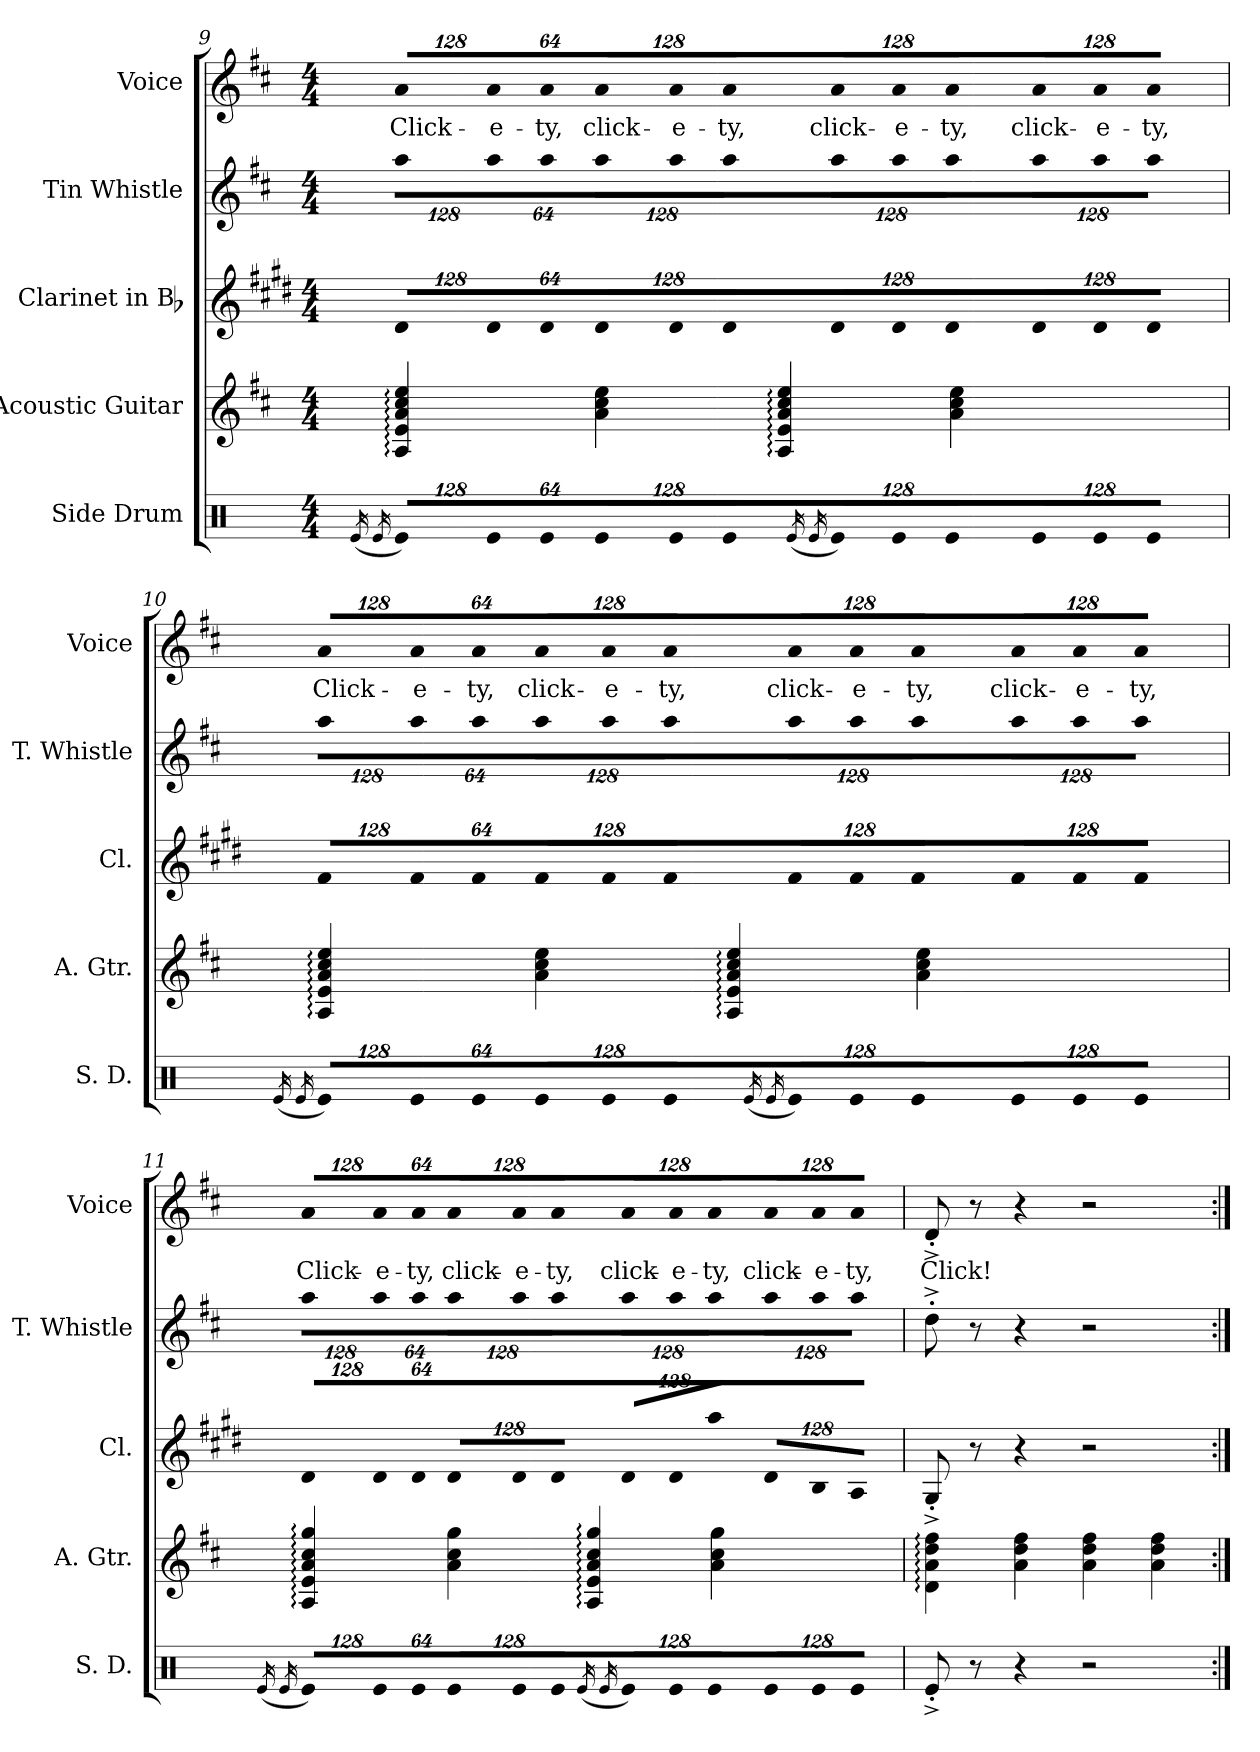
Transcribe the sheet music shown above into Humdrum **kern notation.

**kern	**kern	**kern	**kern	**kern	**text
*part5	*part4	*part3	*part2	*part1	*part1
*staff5	*staff4	*staff3	*staff2	*staff1	*staff1
*I"Side Drum	*I"Acoustic Guitar	*I"Clarinet in Bb	*I"Tin Whistle	*I"Voice	*
*I'S. D.	*I'A. Gtr.	*I'Cl.	*I'T. Whistle	*I'Voice	*
*clefX	*clefG2	*clefG2	*clefG2	*clefG2	*
*	*ITrd7c12	*ITrd1c2	*ITrd-7c-12	*	*
*k[]	*k[f#c#]	*k[f#c#]	*k[f#c#]	*k[f#c#]	*
*C:	*D:	*D:	*D:	*D:	*
*M4/4	*M4/4	*M4/4	*M4/4	*M4/4	*
=9	=9	=9	=9	=9	=9
(16qRei/	.	.	.	.	.
16qRei/	.	.	.	.	.
*Xbrackettup	*	*	*	*	*
!LO:N:vis=8	!	!	!	!	!
*	*	*Xbrackettup	*	*	*
!	!	!LO:N:vis=8	!	!	!
*	*	*	*Xbrackettup	*	*
!	!	!	!LO:N:vis=8	!	!
*	*	*	*	*Xbrackettup	*
!	!	!	!	!LO:N:vis=8	!
!	!	!	!	!	!LO:LY:b:color=#000000
1024%85Rei/L)	4AAi/: 4Ei: 4Ai: 4c#i: 4ei:	1024%85c#i/L	1024%85aaai\L	1024%85ai/L	Click-
!LO:N:vis=8	!	!LO:N:vis=8	!LO:N:vis=8	!LO:N:vis=8	!
!	!	!	!	!	!LO:LY:b:color=#000000
1024%85Rei/	.	1024%85c#i/	1024%85aaai\	1024%85ai/	-e-
!LO:N:vis=8	!	!LO:N:vis=8	!LO:N:vis=8	!LO:N:vis=8	!
!	!	!	!	!	!LO:LY:b:color=#000000
512%43Rei/J	.	512%43c#i/J	512%43aaai\J	512%43ai/J	-ty,
!LO:N:vis=8	!	!LO:N:vis=8	!LO:N:vis=8	!LO:N:vis=8	!
!	!	!	!	!	!LO:LY:b:color=#000000
1024%85Rei/L	4Ai\ 4c#i 4ei	1024%85c#i/L	1024%85aaai\L	1024%85ai/L	click-
!LO:N:vis=8	!	!LO:N:vis=8	!LO:N:vis=8	!LO:N:vis=8	!
!	!	!	!	!	!LO:LY:b:color=#000000
1024%85Rei/	.	1024%85c#i/	1024%85aaai\	1024%85ai/	-e-
!LO:N:vis=8	!	!LO:N:vis=8	!LO:N:vis=8	!LO:N:vis=8	!
!	!	!	!	!	!LO:LY:b:color=#000000
512%43Rei/J	.	512%43c#i/J	512%43aaai\J	512%43ai/J	-ty,
(16qRei/	.	.	.	.	.
16qRei/	.	.	.	.	.
!LO:N:vis=8	!	!LO:N:vis=8	!LO:N:vis=8	!LO:N:vis=8	!
!	!	!	!	!	!LO:LY:b:color=#000000
1024%85Rei/L)	4AAi/: 4Ei: 4Ai: 4c#i: 4ei:	1024%85c#i/L	1024%85aaai\L	1024%85ai/L	click-
!LO:N:vis=8	!	!LO:N:vis=8	!LO:N:vis=8	!LO:N:vis=8	!
!	!	!	!	!	!LO:LY:b:color=#000000
1024%85Rei/	.	1024%85c#i/	1024%85aaai\	1024%85ai/	-e-
!LO:N:vis=8	!	!LO:N:vis=8	!LO:N:vis=8	!LO:N:vis=8	!
!	!	!	!	!	!LO:LY:b:color=#000000
512%43Rei/J	.	512%43c#i/J	512%43aaai\J	512%43ai/J	-ty,
!LO:N:vis=8	!	!LO:N:vis=8	!LO:N:vis=8	!LO:N:vis=8	!
!	!	!	!	!	!LO:LY:b:color=#000000
1024%85Rei/L	4Ai\ 4c#i 4ei	1024%85c#i/L	1024%85aaai\L	1024%85ai/L	click-
!LO:N:vis=8	!	!LO:N:vis=8	!LO:N:vis=8	!LO:N:vis=8	!
!	!	!	!	!	!LO:LY:b:color=#000000
1024%85Rei/	.	1024%85c#i/	1024%85aaai\	1024%85ai/	-e-
!LO:N:vis=8	!	!LO:N:vis=8	!LO:N:vis=8	!LO:N:vis=8	!
!	!	!	!	!	!LO:LY:b:color=#000000
512%43Rei/J	.	512%43c#i/J	512%43aaai\J	512%43ai/J	-ty,
!!LO:PB:g=z
=10	=10	=10	=10	=10	=10
(16qRei/	.	.	.	.	.
16qRei/	.	.	.	.	.
!LO:N:vis=8	!	!LO:N:vis=8	!LO:N:vis=8	!LO:N:vis=8	!
!	!	!	!	!	!LO:LY:b:color=#000000
1024%85Rei/L)	4AAi/: 4Ei: 4Ai: 4c#i: 4ei:	1024%85ei/L	1024%85aaai\L	1024%85ai/L	Click-
!LO:N:vis=8	!	!LO:N:vis=8	!LO:N:vis=8	!LO:N:vis=8	!
!	!	!	!	!	!LO:LY:b:color=#000000
1024%85Rei/	.	1024%85ei/	1024%85aaai\	1024%85ai/	-e-
!LO:N:vis=8	!	!LO:N:vis=8	!LO:N:vis=8	!LO:N:vis=8	!
!	!	!	!	!	!LO:LY:b:color=#000000
512%43Rei/J	.	512%43ei/J	512%43aaai\J	512%43ai/J	-ty,
!LO:N:vis=8	!	!LO:N:vis=8	!LO:N:vis=8	!LO:N:vis=8	!
!	!	!	!	!	!LO:LY:b:color=#000000
1024%85Rei/L	4Ai\ 4c#i 4ei	1024%85ei/L	1024%85aaai\L	1024%85ai/L	click-
!LO:N:vis=8	!	!LO:N:vis=8	!LO:N:vis=8	!LO:N:vis=8	!
!	!	!	!	!	!LO:LY:b:color=#000000
1024%85Rei/	.	1024%85ei/	1024%85aaai\	1024%85ai/	-e-
!LO:N:vis=8	!	!LO:N:vis=8	!LO:N:vis=8	!LO:N:vis=8	!
!	!	!	!	!	!LO:LY:b:color=#000000
512%43Rei/J	.	512%43ei/J	512%43aaai\J	512%43ai/J	-ty,
(16qRei/	.	.	.	.	.
16qRei/	.	.	.	.	.
!LO:N:vis=8	!	!LO:N:vis=8	!LO:N:vis=8	!LO:N:vis=8	!
!	!	!	!	!	!LO:LY:b:color=#000000
1024%85Rei/L)	4AAi/: 4Ei: 4Ai: 4c#i: 4ei:	1024%85ei/L	1024%85aaai\L	1024%85ai/L	click-
!LO:N:vis=8	!	!LO:N:vis=8	!LO:N:vis=8	!LO:N:vis=8	!
!	!	!	!	!	!LO:LY:b:color=#000000
1024%85Rei/	.	1024%85ei/	1024%85aaai\	1024%85ai/	-e-
!LO:N:vis=8	!	!LO:N:vis=8	!LO:N:vis=8	!LO:N:vis=8	!
!	!	!	!	!	!LO:LY:b:color=#000000
512%43Rei/J	.	512%43ei/J	512%43aaai\J	512%43ai/J	-ty,
!LO:N:vis=8	!	!LO:N:vis=8	!LO:N:vis=8	!LO:N:vis=8	!
!	!	!	!	!	!LO:LY:b:color=#000000
1024%85Rei/L	4Ai\ 4c#i 4ei	1024%85ei/L	1024%85aaai\L	1024%85ai/L	click-
!LO:N:vis=8	!	!LO:N:vis=8	!LO:N:vis=8	!LO:N:vis=8	!
!	!	!	!	!	!LO:LY:b:color=#000000
1024%85Rei/	.	1024%85ei/	1024%85aaai\	1024%85ai/	-e-
!LO:N:vis=8	!	!LO:N:vis=8	!LO:N:vis=8	!LO:N:vis=8	!
!	!	!	!	!	!LO:LY:b:color=#000000
512%43Rei/J	.	512%43ei/J	512%43aaai\J	512%43ai/J	-ty,
!!LO:LB:g=z
=11	=11	=11	=11	=11	=11
(16qRei/	.	.	.	.	.
16qRei/	.	.	.	.	.
!LO:N:vis=8	!	!LO:N:vis=8	!LO:N:vis=8	!LO:N:vis=8	!
!	!	!	!	!	!LO:LY:b:color=#000000
1024%85Rei/L)	4AAi/: 4Ei: 4Ai: 4c#i: 4gi:	1024%85c#i/L	1024%85aaai\L	1024%85ai/L	Click-
!LO:N:vis=8	!	!LO:N:vis=8	!LO:N:vis=8	!LO:N:vis=8	!
!	!	!	!	!	!LO:LY:b:color=#000000
1024%85Rei/	.	1024%85c#i/	1024%85aaai\	1024%85ai/	-e-
!LO:N:vis=8	!	!LO:N:vis=8	!LO:N:vis=8	!LO:N:vis=8	!
!	!	!	!	!	!LO:LY:b:color=#000000
512%43Rei/J	.	512%43c#i/J	512%43aaai\J	512%43ai/J	-ty,
!LO:N:vis=8	!	!LO:N:vis=8	!LO:N:vis=8	!LO:N:vis=8	!
!	!	!	!	!	!LO:LY:b:color=#000000
1024%85Rei/L	4Ai\ 4c#i 4gi	1024%85c#i/L	1024%85aaai\L	1024%85ai/L	click-
!LO:N:vis=8	!	!LO:N:vis=8	!LO:N:vis=8	!LO:N:vis=8	!
!	!	!	!	!	!LO:LY:b:color=#000000
1024%85Rei/	.	1024%85c#i/	1024%85aaai\	1024%85ai/	-e-
!LO:N:vis=8	!	!LO:N:vis=8	!LO:N:vis=8	!LO:N:vis=8	!
!	!	!	!	!	!LO:LY:b:color=#000000
512%43Rei/J	.	512%43c#i/J	512%43aaai\J	512%43ai/J	-ty,
(16qRei/	.	.	.	.	.
16qRei/	.	.	.	.	.
!LO:N:vis=8	!	!LO:N:vis=8	!LO:N:vis=8	!LO:N:vis=8	!
!	!	!	!	!	!LO:LY:b:color=#000000
1024%85Rei/L)	4AAi/: 4Ei: 4Ai: 4c#i: 4gi:	1024%85c#i/L	1024%85aaai\L	1024%85ai/L	click-
!LO:N:vis=8	!	!LO:N:vis=8	!LO:N:vis=8	!LO:N:vis=8	!
!	!	!	!	!	!LO:LY:b:color=#000000
1024%85Rei/	.	1024%85c#i/	1024%85aaai\	1024%85ai/	-e-
!LO:N:vis=8	!	!LO:N:vis=8	!LO:N:vis=8	!LO:N:vis=8	!
!	!	!	!	!	!LO:LY:b:color=#000000
512%43Rei/J	.	512%43ggi/J	512%43aaai\J	512%43ai/J	-ty,
!LO:N:vis=8	!	!LO:N:vis=8	!LO:N:vis=8	!LO:N:vis=8	!
!	!	!	!	!	!LO:LY:b:color=#000000
1024%85Rei/L	4Ai\ 4c#i 4gi	1024%85c#i/L	1024%85aaai\L	1024%85ai/L	click-
!LO:N:vis=8	!	!LO:N:vis=8	!LO:N:vis=8	!LO:N:vis=8	!
!	!	!	!	!	!LO:LY:b:color=#000000
1024%85Rei/	.	1024%85Ai/	1024%85aaai\	1024%85ai/	-e-
!LO:N:vis=8	!	!LO:N:vis=8	!LO:N:vis=8	!LO:N:vis=8	!
!	!	!	!	!	!LO:LY:b:color=#000000
512%43Rei/J	.	512%43Gi/J	512%43aaai\J	512%43ai/J	-ty,
=12	=12	=12	=12	=12	=12
!	!	!	!	!	!LO:LY:b:color=#000000
8Re'^i/	4Di\: 4Ai: 4di: 4f#i:	8F#'^i/	8ddd'^i\	8d'^i/	Click!
8r	.	8r	8r	8r	.
4r	4Ai\ 4di 4f#i	4r	4r	4r	.
2r	4Ai\ 4di 4f#i	2r	2r	2r	.
.	4Ai\ 4di 4f#i	.	.	.	.
=:|!	=:|!	=:|!	=:|!	=:|!	=:|!
*-	*-	*-	*-	*-	*-
